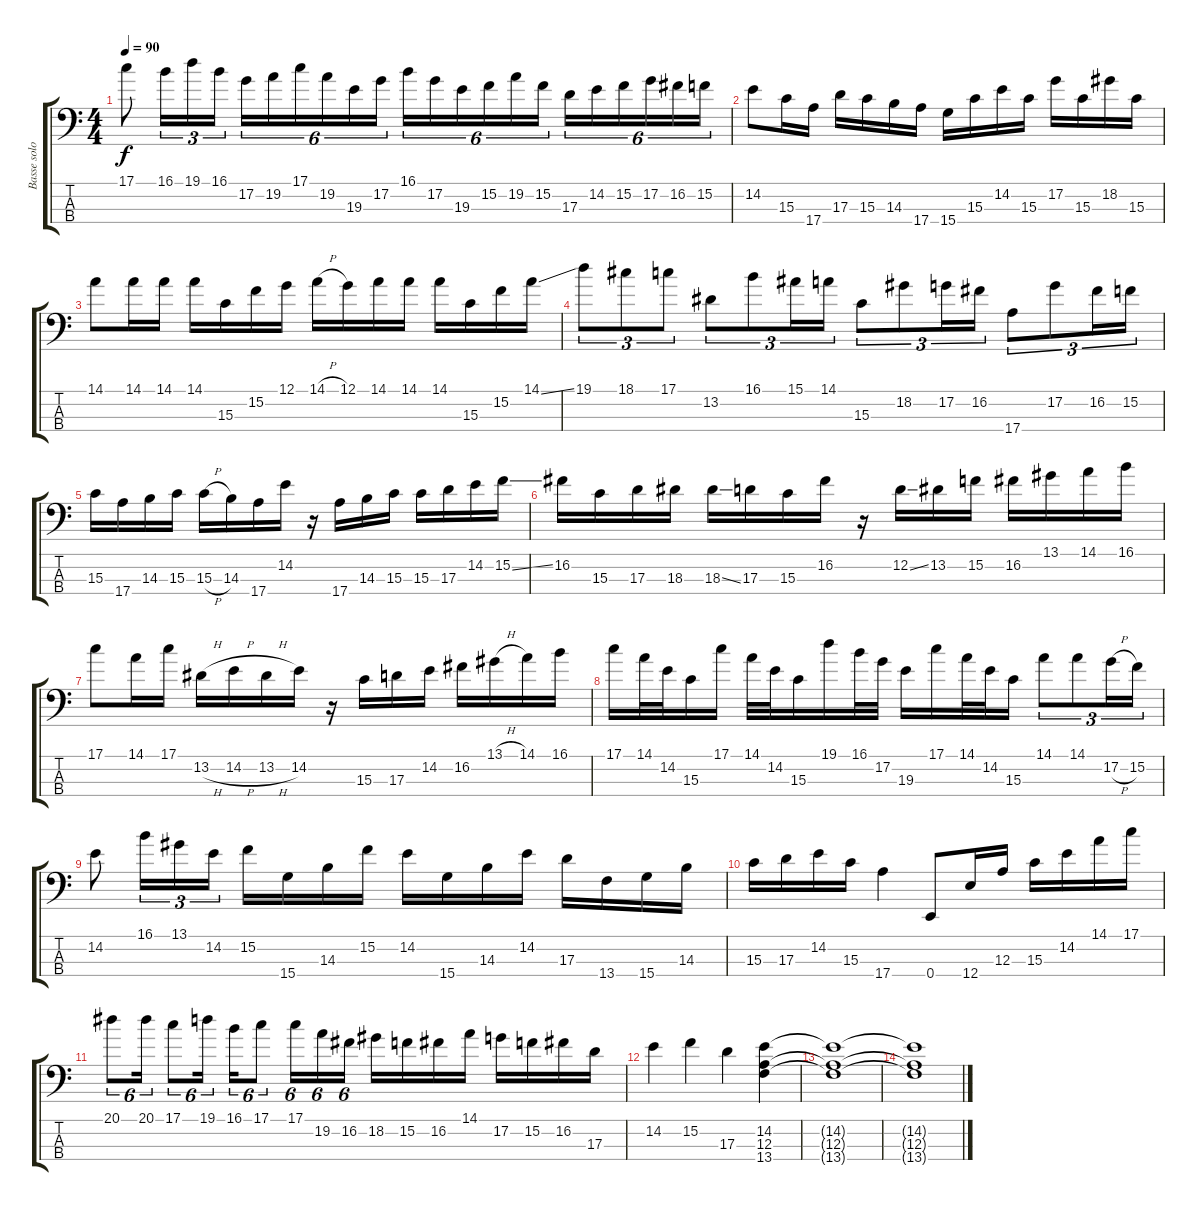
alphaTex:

\track ("Basse solo" "Basse solo") {instrument electricbassfinger}
\staff {score tabs}
\tuning (G2 D2 A1 E1) {hide}
\ts (4 4)
\tempo 90
\clef f4
\ks c
17.1.8{dy f} 16.1.16{tu (3 2)} 19.1.16{tu (3 2)} 16.1.16{tu (3 2)} 17.2.16{tu (6 4)} 19.2.16{tu (6 4)} 17.1.16{tu (6 4)} 19.2.16{tu (6 4)} 19.3.16{tu (6 4)} 17.2.16{tu (6 4)} 16.1.16{tu (6 4)} 17.2.16{tu (6 4)} 19.3.16{tu (6 4)} 15.2.16{tu (6 4)} 19.2.16{tu (6 4)} 15.2.16{tu (6 4)} 17.3.16{tu (6 4)} 14.2.16{tu (6 4)} 15.2.16{tu (6 4)} 17.2.16{tu (6 4)} 16.2.16{tu (6 4)} 15.2.16{tu (6 4)} |
14.2.8 15.3.16 17.4.16 17.3.16 15.3.16 14.3.16 17.4.16 15.4.16 15.3.16 14.2.16 15.3.16 17.2.16 15.3.16 18.2.16 15.3.16 |
14.1.8 14.1.16 14.1.16 14.1.16 15.3.16 15.2.16 12.1.16 14.1{h}.16 12.1.16 14.1.16 14.1.16 14.1.16 15.3.16 15.2.16 14.1{ss}.16 |
19.1.8{tu (3 2)} 18.1.8{tu (3 2)} 17.1.8{tu (3 2)} 13.2.8{tu (3 2)} 16.1.8{tu (3 2)} 15.1.16{tu (3 2)} 14.1.16{tu (3 2)} 15.3.8{tu (3 2)} 18.2.8{tu (3 2)} 17.2.16{tu (3 2)} 16.2.16{tu (3 2)} 17.4.8{tu (3 2)} 17.2.8{tu (3 2)} 16.2.16{tu (3 2)} 15.2.16{tu (3 2)} |
15.3.16 17.4.16 14.3.16 15.3.16 15.3{h}.16 14.3.16 17.4.16 14.2.16 r.16 17.4.16 14.3.16 15.3.16 15.3.16 17.3.16 14.2.16 15.2{ss}.16 |
16.2.16 15.3.16 17.3.16 18.3.16 18.3{ss}.16 17.3.16 15.3.16 16.2.16 r.16 12.2{ss}.16 13.2.16 15.2.16 16.2.16 13.1.16 14.1.16 16.1.16 |
17.1.8 14.1.16 17.1.16 13.2{h}.16 14.2{h}.16 13.2{h}.16 14.2.16 r.16 15.3.16 17.3.16 14.2.16 16.2.16 13.1{h}.16 14.1.16 16.1.16 |
17.1.16 14.1.32 14.2.32 15.3.16 17.1.16 14.1.32 14.2.32 15.3.16 19.1.16 16.1.32 17.2.32 19.3.16 17.1.16 14.1.32 14.2.32 15.3.16 14.1.8{tu (3 2)} 14.1.8{tu (3 2)} 17.2{h}.16{tu (3 2)} 15.2.16{tu (3 2)} |
14.2.8 16.1.16{tu (3 2)} 13.1.16{tu (3 2)} 14.2.16{tu (3 2)} 15.2.16 15.4.16 14.3.16 15.2.16 14.2.16 15.4.16 14.3.16 14.2.16 17.3.16 13.4.16 15.4.16 14.3.16 |
15.3.16 17.3.16 14.2.16 15.3.16 17.4.4 0.4.8 12.4.16 12.3.16 15.3.16 14.2.16 14.1.16 17.1.16 |
20.1.8{tu (6 4)} 20.1.16{tu (6 4)} 17.1.8{tu (6 4)} 19.1.16{tu (6 4)} 16.1.16{tu (6 4)} 17.1.8{tu (6 4)} 17.1.16{tu (6 4)} 19.2.16{tu (6 4)} 16.2.16{tu (6 4)} 18.2.16 15.2.16 16.2.16 14.1.16 17.2.16 15.2.16 16.2.16 17.3.16 |
14.2.4 15.2.4 17.3.4 (14.2 12.3 13.4).4 |
(14.2{t} 12.3{t} 13.4{t}).1 |
(14.2{t} 12.3{t} 13.4{t}).1
